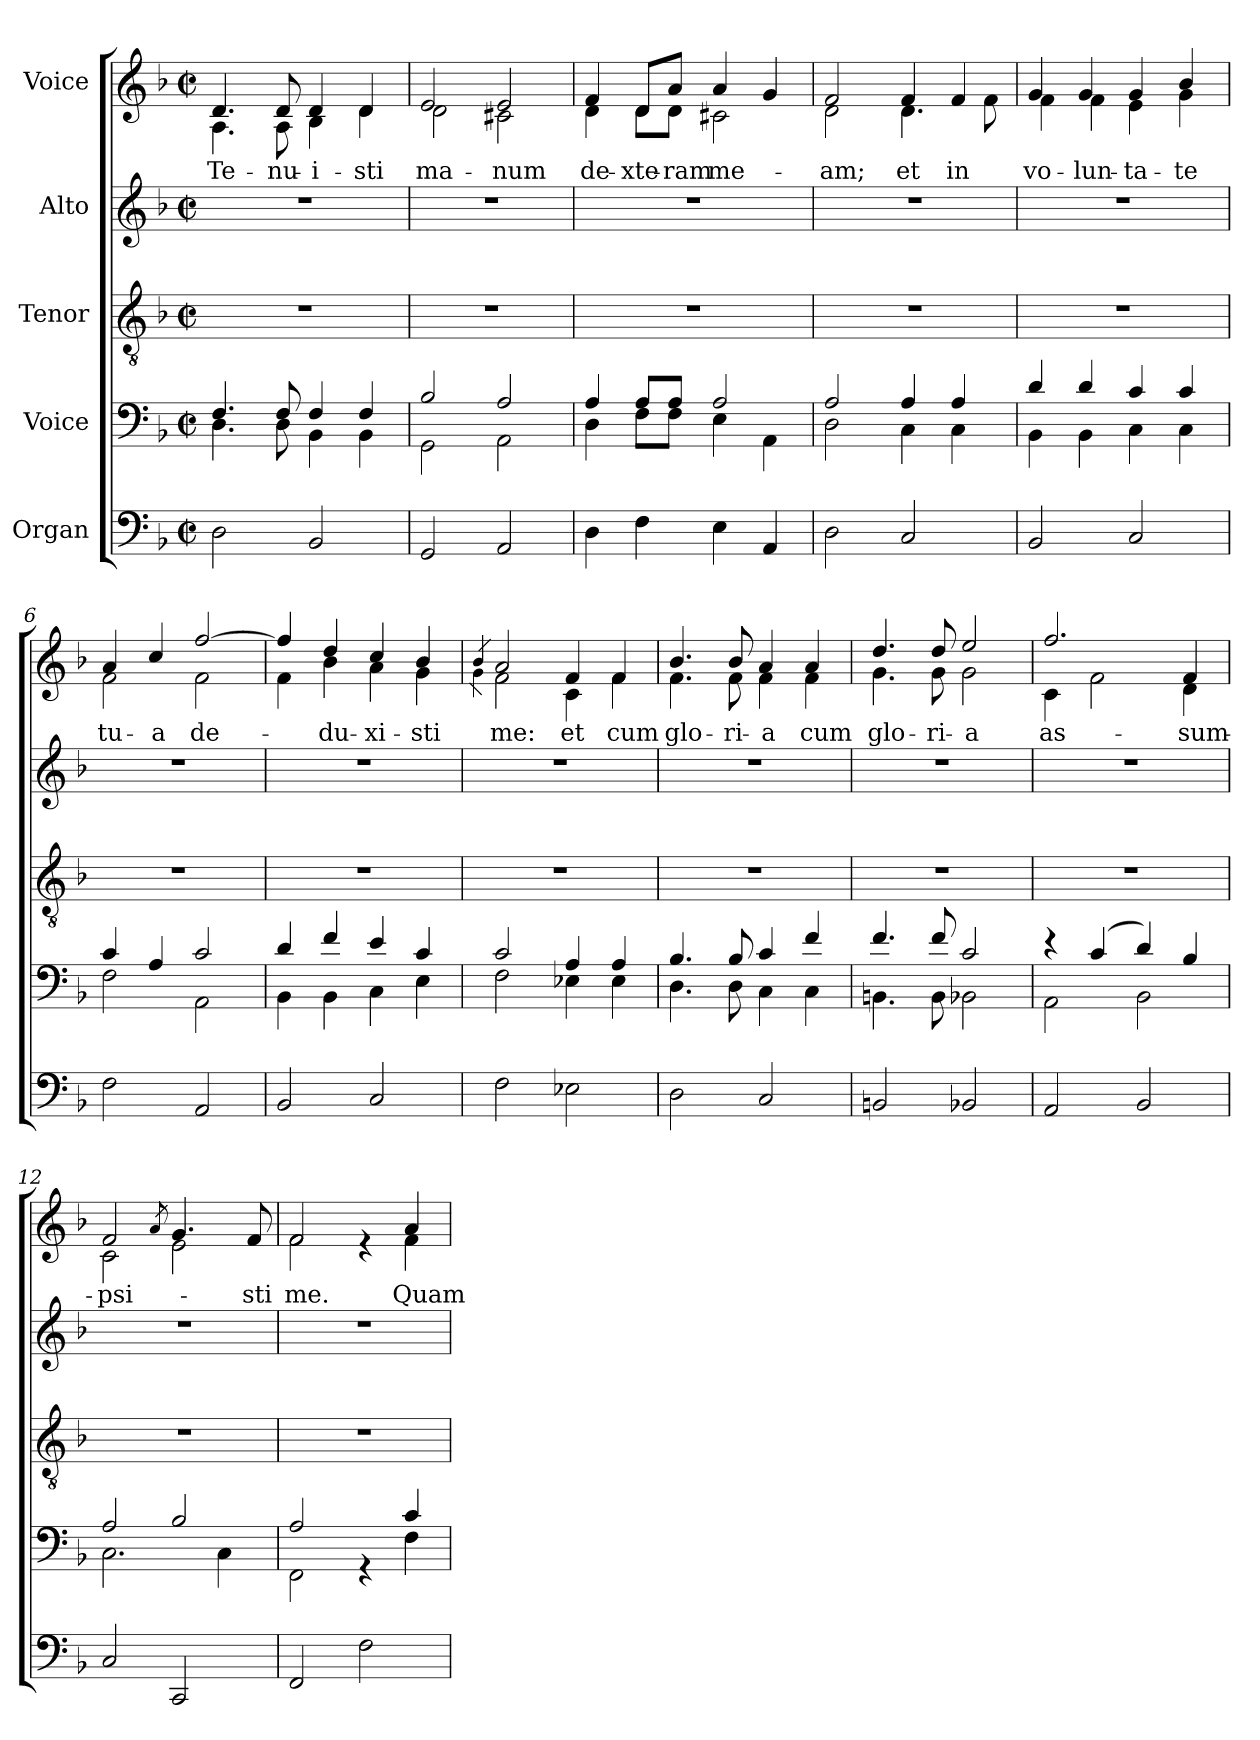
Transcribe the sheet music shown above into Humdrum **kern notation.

**kern	**kern	**kern	**kern	**kern	**text
*part5	*part4	*part3	*part2	*part1	*part1
*staff5	*staff4	*staff3	*staff2	*staff1	*staff1
*I"Organ	*I"Voice	*I"Tenor	*I"Alto	*I"Voice	*
*clefF4	*clefF4	*clefGv2	*clefG2	*clefG2	*
*k[b-]	*k[b-]	*k[b-]	*k[b-]	*k[b-]	*
*M2/2	*M2/2	*M2/2	*M2/2	*M2/2	*
*met(c|)	*met(c|)	*met(c|)	*met(c|)	*met(c|)	*
*MM140	*MM140	*MM140	*MM140	*MM140	*
=1	=1	=1	=1	=1	=1
*	*^	*	*	*	*
!	!	!	!	!	!LO:TX:a:B:t=[	!
!	!	!	!	!	!LO:TX:a:B:t=] Moderato assai	!
!	!	!	!	!	!	!LO:LY:b
*	*	*	*	*	*^	*
2D\	4.F/	4.D\	1r	1r	4.d/	4.A\	Te-
!	!	!	!	!	!	!	!LO:LY:b
.	8F/	8D\	.	.	8d/	8A\	-nu-
!	!	!	!	!	!	!	!LO:LY:b
2BB-/	4F/	4BB-\	.	.	4d/	4B-\	-i-
!	!	!	!	!	!	!	!LO:LY:b
.	4F/	4BB-\	.	.	4d/	4d\	-sti
=2	=2	=2	=2	=2	=2	=2	=2
!	!	!	!	!	!	!	!LO:LY:b
2GG/	2B-/	2GG\	1r	1r	2e/	2d\	ma-
!	!	!	!	!	!	!	!LO:LY:b
2AA/	2A/	2AA\	.	.	2e/	2c#X\	-num
=3	=3	=3	=3	=3	=3	=3	=3
!	!	!	!	!	!	!	!LO:LY:b
4D\	4A/	4D\	1r	1r	4f/	4d\	de-
!	!	!	!	!	!	!	!LO:LY:b
4F\	8A/L	8F\L	.	.	8d/L	8d\L	-xte-
!	!	!	!	!	!	!	!LO:LY:b
.	8A/J	8F\J	.	.	8a/J	8d\J	-ram
!	!	!	!	!	!	!	!LO:LY:b
4E\	2A/	4E\	.	.	4a/	2c#X\	me-
4AA/	.	4AA\	.	.	4g/	.	.
=4	=4	=4	=4	=4	=4	=4	=4
!	!	!	!	!	!	!	!LO:LY:b
2D\	2A/	2D\	1r	1r	2f/	2d\	-am;
!	!	!	!	!	!	!	!LO:LY:b
2C/	4A/	4C\	.	.	4f/	4.d\	et
!	!	!	!	!	!	!	!LO:LY:b
.	4A/	4C\	.	.	4f/	.	in
.	.	.	.	.	.	8f\	.
=5	=5	=5	=5	=5	=5	=5	=5
!	!	!	!	!	!	!	!LO:LY:b
2BB-/	4d/	4BB-\	1r	1r	4g/	4f\	vo-
!	!	!	!	!	!	!	!LO:LY:b
.	4d/	4BB-\	.	.	4g/	4f\	-lun-
!	!	!	!	!	!	!	!LO:LY:b
2C/	4c/	4C\	.	.	4g/	4e\	-ta-
!	!	!	!	!	!	!	!LO:LY:b
.	4c/	4C\	.	.	4b-/	4g\	-te
=6	=6	=6	=6	=6	=6	=6	=6
!	!	!	!	!	!	!	!LO:LY:b
2F\	4c/	2F\	1r	1r	4a/	2f\	tu-
!	!	!	!	!	!	!	!LO:LY:b
.	4A/	.	.	.	4cc/	.	-a
!	!	!	!	!	!	!	!LO:LY:b
2AA/	2c/	2AA\	.	.	[2ff/	2f\	de-
!!LO:LB:g=z	!!
=7	=7	=7	=7	=7	=7	=7	=7
2BB-/	4d/	4BB-\	1r	1r	4ff/]	4f\	.
!	!	!	!	!	!	!	!LO:LY:b
.	4f/	4BB-\	.	.	4dd/	4b-\	-du-
!	!	!	!	!	!	!	!LO:LY:b
2C/	4e/	4C\	.	.	4cc/	4a\	-xi-
!	!	!	!	!	!	!	!LO:LY:b
.	4c/	4E\	.	.	4b-/	4g\	-sti
=8	=8	=8	=8	=8	=8	=8	=8
.	.	.	.	.	4qb-/	4qg\	.
!	!	!	!	!	!	!	!LO:LY:b
2F\	2c/	2F\	1r	1r	2a/	2f\	me:
!	!	!	!	!	!	!	!LO:LY:b
2E-X\	4A/	4E-X\	.	.	4f/	4c\	et
!	!	!	!	!	!	!	!LO:LY:b
.	4A/	4E-\	.	.	4f/	4f\	cum
=9	=9	=9	=9	=9	=9	=9	=9
!	!	!	!	!	!	!	!LO:LY:b
2D\	4.B-/	4.D\	1r	1r	4.b-/	4.f\	glo-
!	!	!	!	!	!	!	!LO:LY:b
.	8B-/	8D\	.	.	8b-/	8f\	-ri-
!	!	!	!	!	!	!	!LO:LY:b
2C/	4c/	4C\	.	.	4a/	4f\	-a
!	!	!	!	!	!	!	!LO:LY:b
.	4f/	4C\	.	.	4a/	4f\	cum
=10	=10	=10	=10	=10	=10	=10	=10
!	!	!	!	!	!	!	!LO:LY:b
2BBn/	4.f/	4.BBn\	1r	1r	4.dd/	4.g\	glo-
!	!	!	!	!	!	!	!LO:LY:b
.	8f/	8BB\	.	.	8dd/	8g\	-ri-
!	!	!	!	!	!	!	!LO:LY:b
2BB-X/	2c/	2BB-X\	.	.	2ee/	2g\	-a
=11	=11	=11	=11	=11	=11	=11	=11
!	!	!	!	!	!	!	!LO:LY:b
2AA/	4r	2AA\	1r	1r	2.ff/	4c\	as-
.	(4c/	.	.	.	.	2f\	.
2BB-/	4d/)	2BB-\	.	.	.	.	.
!	!	!	!	!	!	!	!LO:LY:b
.	4B-/	.	.	.	4f/	4d\	-sum-
=12	=12	=12	=12	=12	=12	=12	=12
!	!	!	!	!	!	!	!LO:LY:b
2C/	2A/	2.C\	1r	1r	2f/	2c\	-psi-
.	.	.	.	.	8qa/	.	.
2CC/	2B-/	.	.	.	4.g/	2e\	.
.	.	4C\	.	.	.	.	.
!	!	!	!	!	!	!	!LO:LY:b
.	.	.	.	.	8f/	.	-sti
!!LO:LB:g=z	!!
=13	=13	=13	=13	=13	=13	=13	=13
!	!	!	!	!	!	!	!LO:LY:b
2FF/	2A/	2FF\	1r	1r	2f/	2f\	me.
2F\	4rGG	4ryy	.	.	4re	4ryy	.
!	!	!	!	!	!	!	!LO:LY:b
.	4c/	4F\	.	.	4a/	4f\	Quam
*	*v	*v	*	*	*v	*v	*
=	=	=	=	=	=
*-	*-	*-	*-	*-	*-
